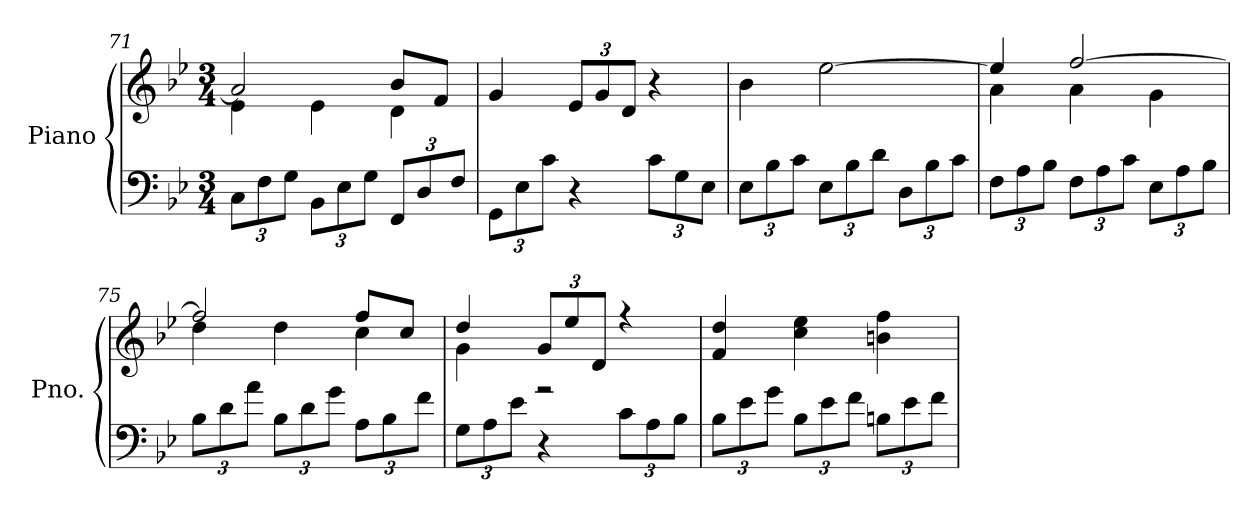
**kern	**kern
*part1	*part1
*staff2	*staff1
*I"Piano	*
*I'Pno.	*
!!LO:LB:g=z
*clefF4	*clefG2
*k[b-e-]	*k[b-e-]
*M3/4	*M3/4
*Xbrackettup	*
=71	=71
*	*^
12C\L	2a/]	4e-\
12F\	.	.
12G\J	.	.
12BB-\L	.	4e-\
12E-\	.	.
12G\J	.	.
12FF/L	8b-/L	4d\
12D/	.	.
.	8f/J	.
12F/J	.	.
*	*v	*v
=72	=72
12GG\L	4g/
12E-\	.
12c\J	.
*	*Xbrackettup
4r	12e-/L
.	12g/
.	12d/J
12c\L	4r
12G\	.
12E-\J	.
=73	=73
12E-\L	4b-\
12B-\	.
12c\J	.
12E-\L	[2ee-\
12B-\	.
12d\J	.
12D\L	.
12B-\	.
12c\J	.
=74	=74
*	*^
12F\L	4ee-/]	4a\
12A\	.	.
12B-\J	.	.
12F\L	[2ff/	4a\
12A\	.	.
12c\J	.	.
12E-\L	.	4g\
12A\	.	.
12B-\J	.	.
=75	=75	=75
12B-\L	2ff/]	4dd\
12d\	.	.
12a\J	.	.
12B-\L	.	4dd\
12d\	.	.
12g\J	.	.
12A\L	8ff/L	4cc\
12B-\	.	.
.	8cc/J	.
12f\J	.	.
!!LO:LB:g=z	!!
=76	=76	=76
12G\L	4dd/	4g\
12A\	.	.
12e-\J	.	.
4r	12g/L	2r
.	12ee-/	.
.	12d/J	.
12c\L	4r	.
12A\	.	.
12B-\J	.	.
*	*v	*v
=77	=77
12B-\L	4f/ 4dd/
12e-\	.
12g\J	.
12B-\L	4cc\ 4ee-\
12e-\	.
12f\J	.
12Bn\L	4bn\ 4ff\
12e-\	.
12f\J	.
=	=
*-	*-
